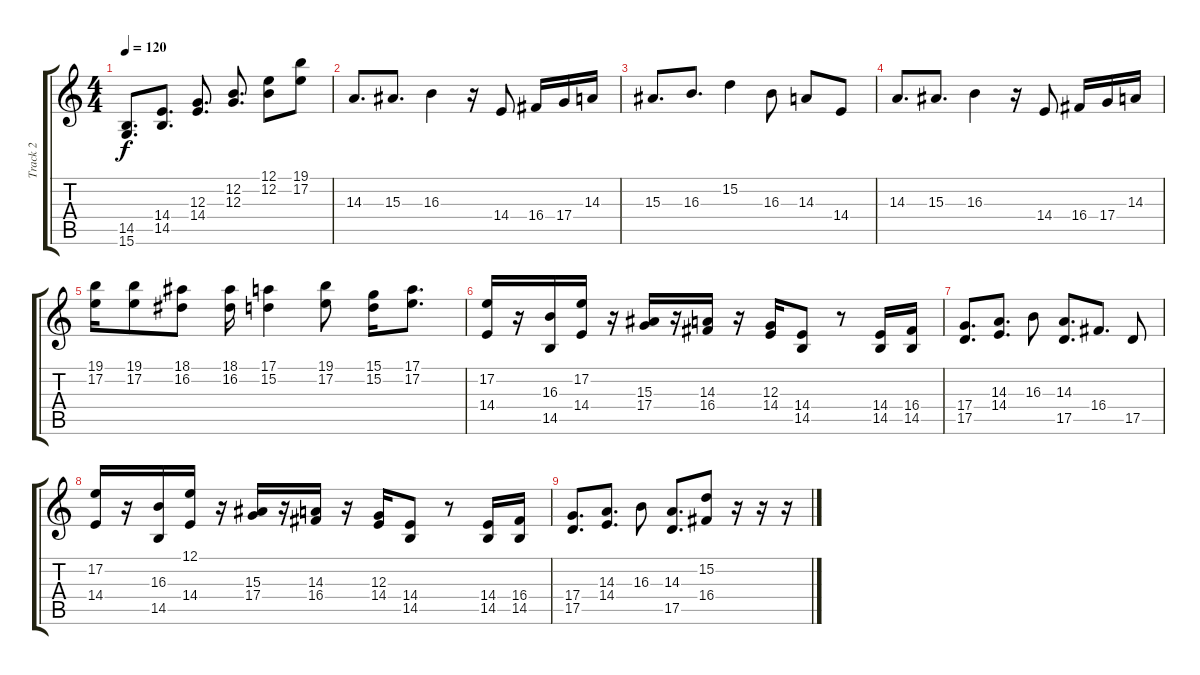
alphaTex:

\track ("Track 2" "Track 2") {instrument churchorgan}
\staff {score tabs}
\tuning (E4 B3 G3 D3 A2 E2) {hide}
\ts (4 4)
\tempo 120
\clef g2
\ks c
(14.5 15.6).8{d dy f} (14.4 14.5).8{d} (12.3 14.4).8{d} (12.2 12.3).8{d} (12.1 12.2).8 (19.1 17.2).8 |
14.3.8{d} 15.3.8{d} 16.3.4 r.16 14.4.8 16.4.16 17.4.16 14.3.16 |
15.3.8{d} 16.3.8{d} 15.2.4 16.3.8 14.3.8 14.4.8 |
14.3.8{d} 15.3.8{d} 16.3.4 r.16 14.4.8 16.4.16 17.4.16 14.3.16 |
(19.1 17.2).16 (19.1 17.2).8 (18.1 16.2).8 (18.1 16.2).16 (17.1 15.2).4 (19.1 17.2).8 (15.1 15.2).16 (17.1 17.2).8{d} |
(17.2 14.4).16{instrument electricguitarjazz} r.16 (16.3 14.5).16 (17.2 14.4).16 r.16 (15.3 17.4).16 r.16 (14.3 16.4).16 r.16 (12.3 14.4).16 (14.4 14.5).8 r.8 (14.4 14.5).16 (16.4 14.5).16 |
(17.4 17.5).8{d} (14.3 14.4).8{d} 16.3.8 (14.3 17.5).8{d} 16.4.8{d} 17.5.8 |
(17.2 14.4).16 r.16 (16.3 14.5).16 (12.1 14.4).16 r.16 (15.3 17.4).16 r.16 (14.3 16.4).16 r.16 (12.3 14.4).16 (14.4 14.5).8 r.8 (14.4 14.5).16 (16.4 14.5).16 |
(17.4 17.5).8{d} (14.3 14.4).8{d} 16.3.8 (14.3 17.5).8{d} (15.2 16.4).8 r.16 r.16 r.16
